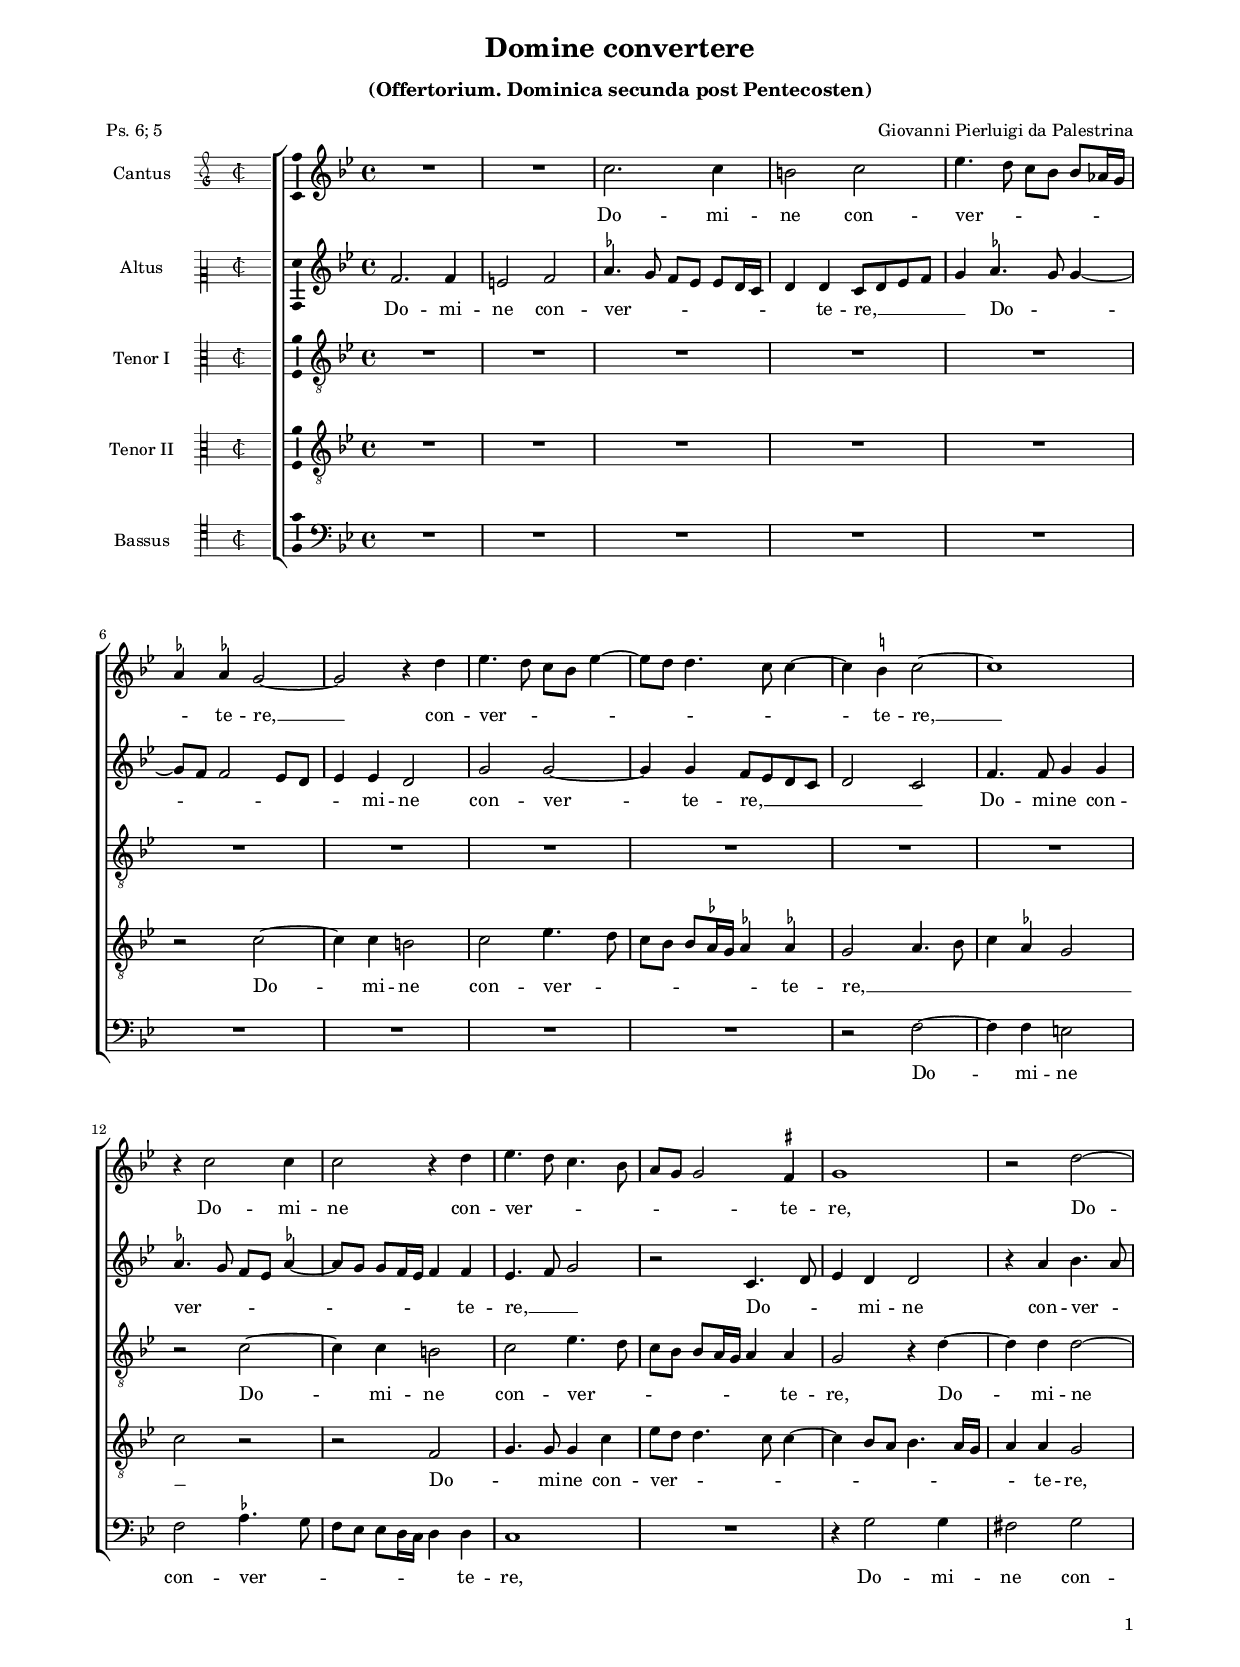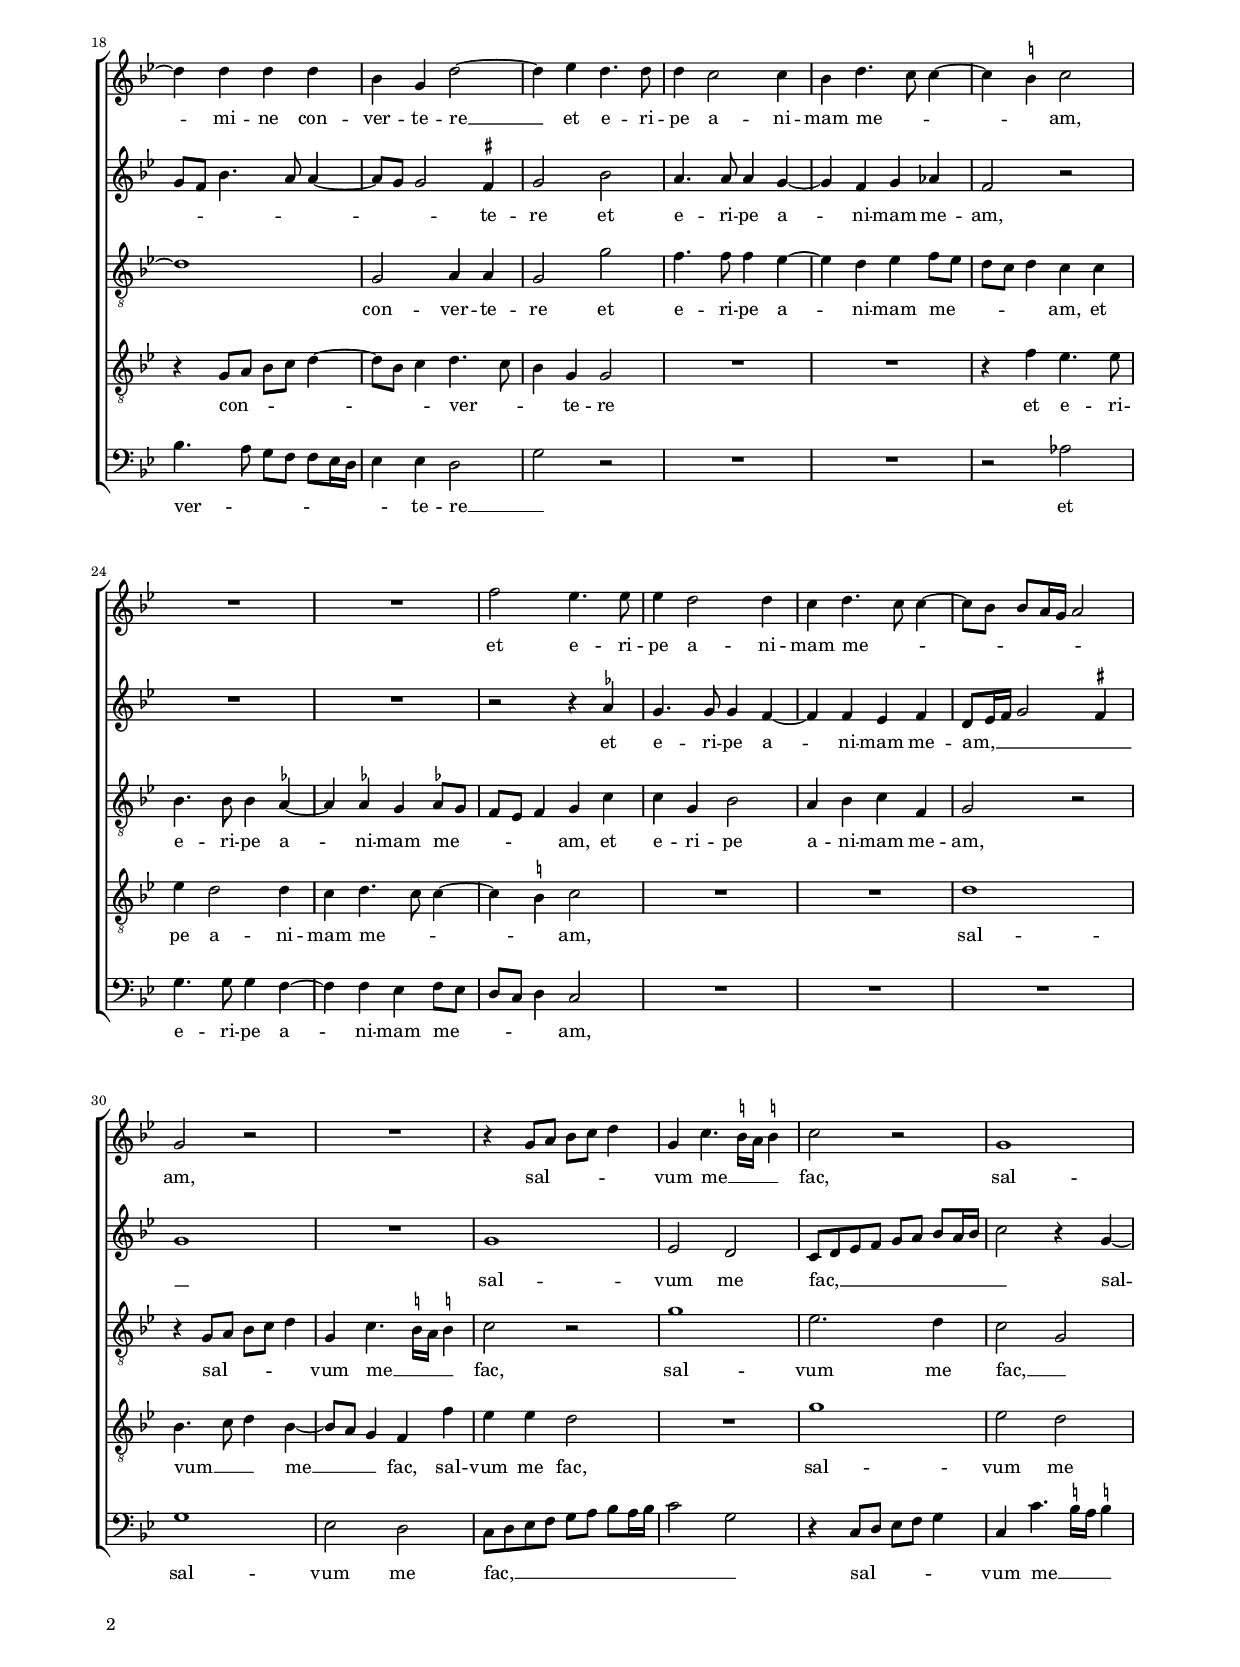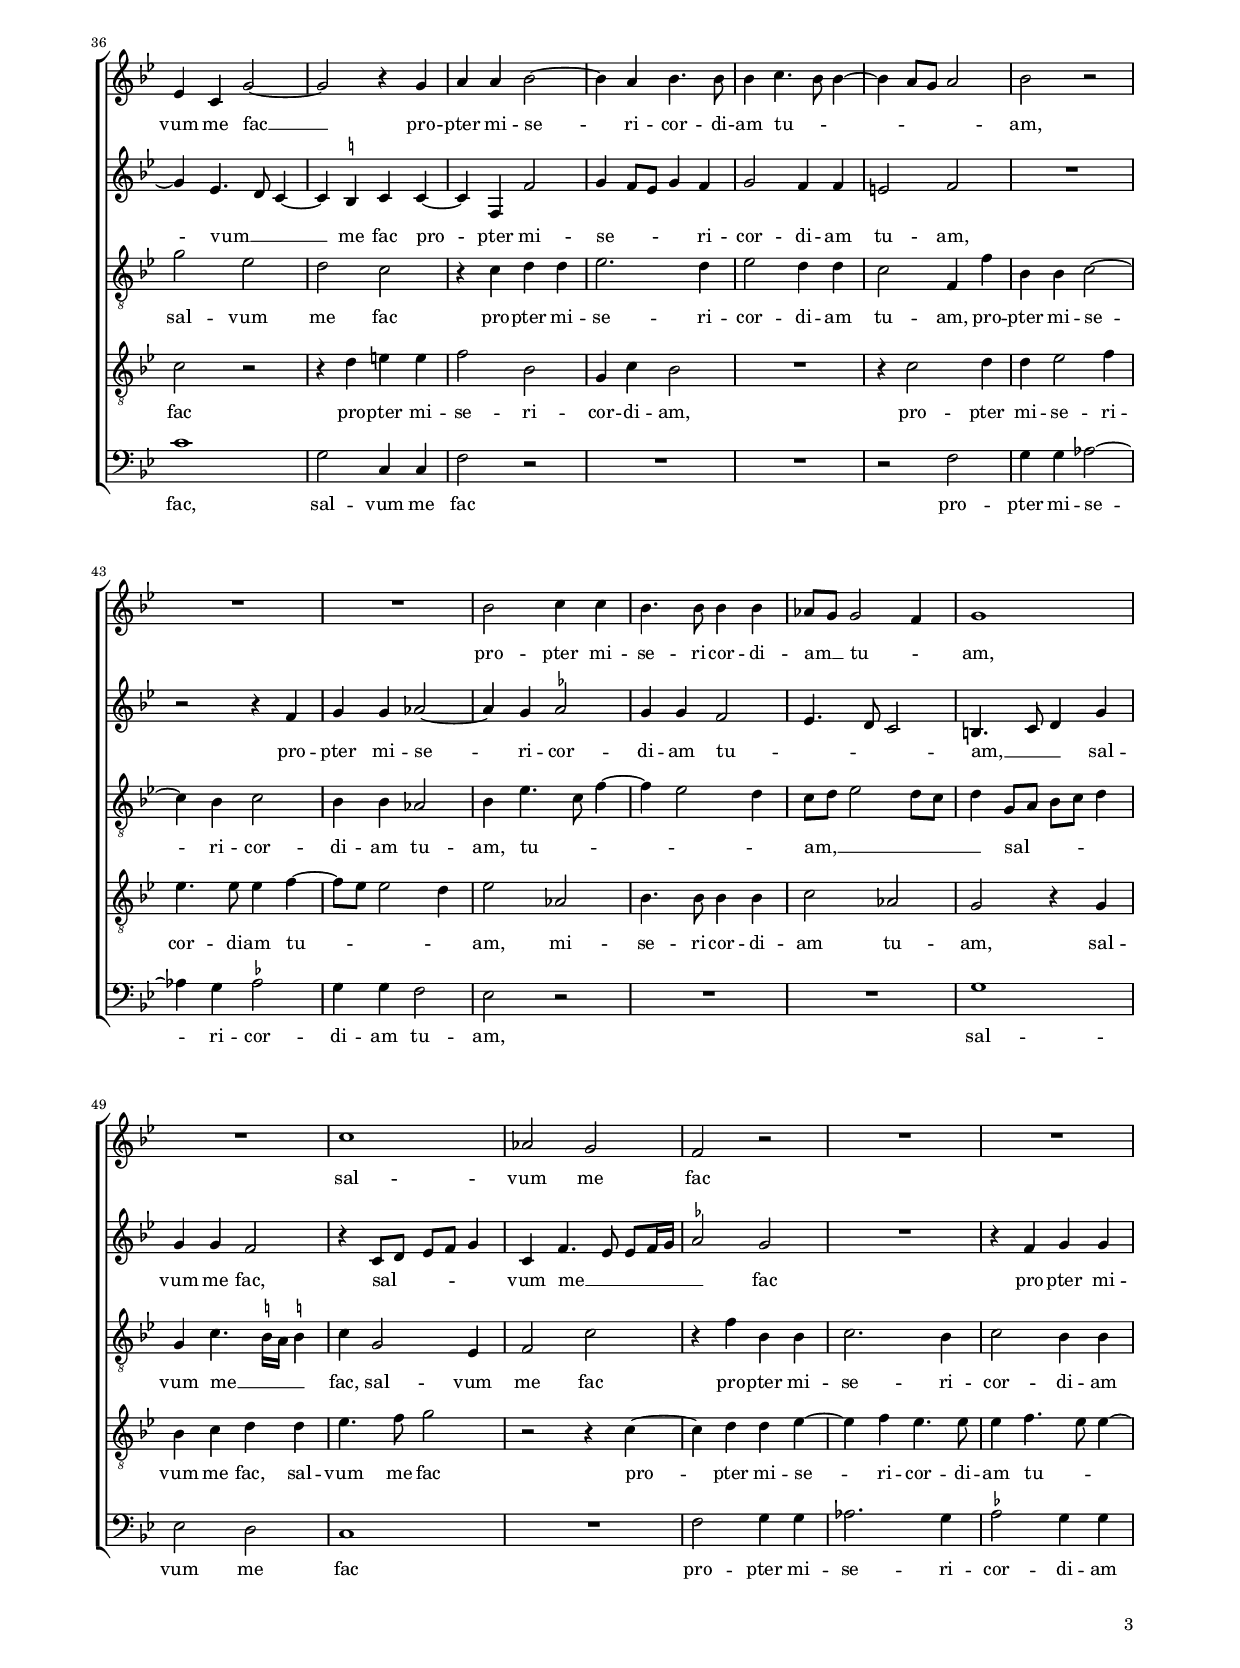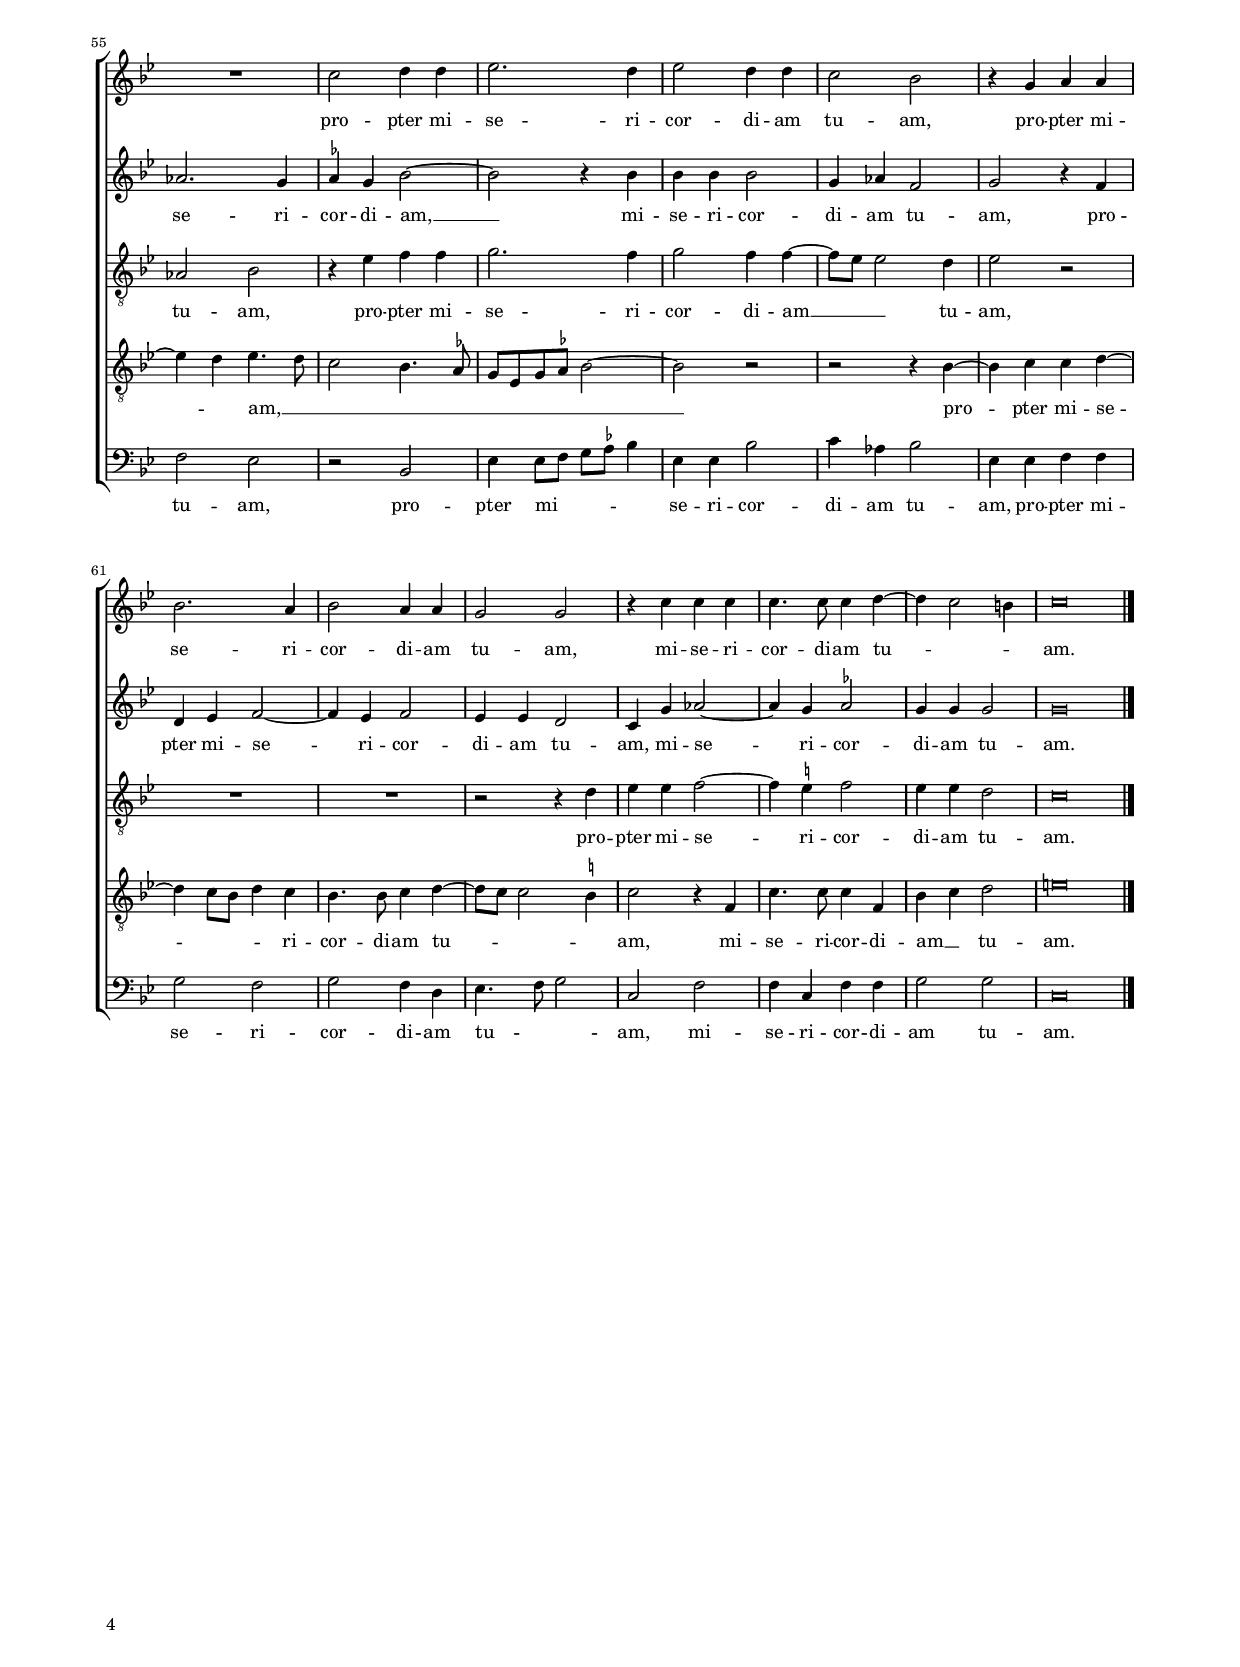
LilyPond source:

\header
{
  title="Domine convertere"
  subtitle=\markup { \column { \vspace #0.5 "(Offertorium. Dominica secunda post Pentecosten)" \transparent "x" } }
  poet="Ps. 6; 5"
  composer="Giovanni Pierluigi da Palestrina"
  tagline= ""
}

\version "2.24.1"
\language deutsch
#(set-global-staff-size 15)
% #(set-default-paper-size "letter")
#(ly:set-option 'point-and-click #f)




	ficta = { \once \set suggestAccidentals = ##t }

	forget = #(define-music-function (music) (ly:music?) #{
		\accidentalStyle forget
		$music
		\accidentalStyle default
		#})


    
\paper
	{
	top-margin = 1.6 \cm
	bottom-margin = 1 \cm
	left-margin = 1.8 \cm
	right-margin = 1.8 \cm
	ragged-bottom = ##f
	ragged-last-bottom = ##t
	print-page-number = ##f
	system-system-spacing = #'((basic-distance . 17) (minimum-distance . 14) (padding . 5) (strechability . 150))
	oddFooterMarkup=\markup   \fill-line { "" \fromproperty #'page:page-number-string }
	evenFooterMarkup=\markup  \fill-line { \fromproperty #'page:page-number-string "" }
	last-bottom-spacing = #'((basic-distance . 12) (minimum-distance . 7) (padding . 4))
    %systems-per-page = 3
%   page-count = 3
%	min-systems-per-page = 3
%	print-all-headers = ##t
%	print-first-page-number = ##t
%	first-page-number = 1
	}

	
global = {
	\key c \major
	\time 4/4
    \set Score.tempoHideNote = ##t
    \tempo 4 = 100
    \skip 1*66
    \set Score.measureLength = #(ly:make-moment 2/1)
    \skip 1*2 \bar "|."
	}
    

incipitcantus = \relative c' {
    \time 2/2
    \clef "petrucci-g2"
    \key c \major
    }
    
incipitcantusVoice = <<
    \new MensuralVoice <<
        { s1 \noBreak }
        \incipitcantus
    >>
    >>
    
    
incipitaltus = \relative c' {
    \time 2/2
    \clef "petrucci-c2"
    \key c \major
    s4 \bar ""
    }
    
incipitaltusVoice = <<
    \new MensuralVoice <<
        { s1 \noBreak }
        \incipitaltus
    >>
    >>
    
incipittenor = \relative c' {
    \time 2/2
    \clef "petrucci-c3"
    \key c \major
    }
    
incipittenorVoice = <<
    \new MensuralVoice <<
        { s1 \noBreak }
        \incipittenor
    >>
    >>
    
incipitquintus = \relative c' {
    \time 2/2
    \clef "petrucci-c3"
    \key c \major
    }
    
incipitquintusVoice = <<
    \new MensuralVoice <<
        { s1 \noBreak }
        \incipitquintus
    >>
    >>
    
    
incipitbassus= \relative c {
    \time 2/2
    \clef "petrucci-c4"
    \key c \major
    }
    
incipitbassusVoice = <<
    \new MensuralVoice <<
        { s1 \noBreak }
        \incipitbassus
    >>
    >>


cantus =  \relative c''
	{
	R1
	R1
	d2. d4
	cis2 d
%5
	f4. e8 d c c[ b16 a] | \break \noPageBreak
	\ficta b4 \ficta b!4 a2~
	a2 r4 e'
	f4. e8 d c f4~
	f8 e e4. d8 d4~
%10
	d4 \ficta cis d2~ |
	d1 \break \noPageBreak
	r4 d2 d4
	d2 r4 e
	f4. e8 d4. c8
%15
	h8 a a2 \ficta gis4 |
	a1
	r2 e'~ \pageBreak
	e4 e e e
	c4 a e'2~
%20
	e4 f e4. e8 |
	e4 d2 d4
	c4 e4. d8 d4~
	d4 \ficta cis d2 \break \noPageBreak
	R1
%25
	R1 |
	g2 f4. f8
	f4 e2 e4
	d4 e4. d8 d4~
	d8 c c[ h16 a] h2 \break \noPageBreak
%30
	a2 r |
	R1
	r4 a8 h c d e4
	a,4 d4. \stemDown \ficta cis16 h \stemNeutral \ficta cis!4
	d2 r
%35
	a1 | \pageBreak
	f4 d a'2~
	a2 r4 a
	h4 h c2~
	c4 h c4. c8
%40
	c4 d4. c8 c4~ |
	c4 h8 a h2
	c2 r \break \noPageBreak
	R1
	R1
%45
	c2 d4 d |
	c4. c8 c4 c
	b8 a a2 g4
	a1 \break \noPageBreak
	R1
%50
	d1 |
	b2 a
	g2 r
	R1
	R1 \pageBreak
%55
	R1 |
	d'2 e4 e
	f2. e4
	f2 e4 e
	d2 c
%60
	r4 a h h | \break \noPageBreak
	c2. h4
	c2 h4 h
	a2 a
	r4 d d d
%65
	d4. d8 d4 e~ |
	e4 d2 cis4
	d\breve |
	}


altus =  \relative c'
	{
	g'2. g4
	fis2 g
	\ficta b4. a8 g8 f f[ e16 d]
	e4 e d8 e f g
%5
	a4 \ficta b4. a8 a4~ |
	a8 g g2 f8 e
	f4 f e2
	a2 a~
	a4 a g8 f e d
%10
	e2 d |
	g4. g8 a4 a
	\ficta b4. a8 g f \ficta b!4~
	b8 a a[ g16 f] g4 g
	f4. g8 a2
%15
	r2 d,4.e8 |
	f4 e e2
	r4 h' c4. h8
	a8 g c4. h8 h4~
	h8 a a2 \ficta gis4
%20
	a2 c |
	h4. h8 h4 a~
	a4 g a b
	g2 r
	R1
%25
	R1 |
	r2 r4 \ficta b
	a4. a8 a4 g~
	g4 g f g
	e8 f16 g a2 \ficta gis4
%30
	a1 |
	R1
	a1
	f2 e
	d8 e f g a h c[ h16 c]
%35
	d2 r4 a~ |
	a4 f4. e8 d4~
	d4 \ficta cis d d~
	d4 g, g'2
	a4 g8 f a4 g
%40
	a2 g4 g |
	fis2 g
	R1
	r2 r4 g
	a4 a b2~
%45
	b4 a \ficta b!2 |
	a4 a g2
	f4. e8 d2
	cis4. d8 e4 a
	a4 a g2
%50
	r4 d8 e f g a4 |
	d,4 g4. f8 f[ g16 a]
	\ficta b2 a
	R1
	r4 g a a
%55
	b2. a4 |
	\ficta b4 a c2~
	c2 r4 c
	c4 c c2
	a4 b g2
%60
	a2 r4 g |
	e4 f g2~
	g4 f g2
	f4 f e2
	d4 a' b2~
%65
	b4 a \ficta b!2 |
	a4 a a2
	a\breve |
	}


tenor =  \relative c'
	{
	R1
	R1
	R1
	R1
%5
	R1 |
	R1
	R1
	R1
	R1
%10
	R1 |
	R1
	r2 d~
	d4 d cis2
	d2 f4. e8
%15
	d8 c c[ h16 a] h4 h |
	a2 r4 e'~
	e4 e e2~
	e1
	a,2 h4 h
%20
	a2 a' |
	g4. g8 g4 f~
	f4 e f g8 f
	e8 d e4 d d
	c4. c8 c4 \ficta b~
%25
	\ficta b4 \ficta b! a \ficta b!8 a |
	g8 f g4 a d
	d4 a c2
	h4 c d g,
	a2 r
%30
	r4 a8 h c d e4 |
	a,4 d4. \stemDown \ficta cis16 h \stemNeutral \ficta cis!4
	d2 r
	a'1
	f2. e4
%35
	d2 a |
	a'2 f
	e2 d
	r4 d e e
	f2. e4
%40
	f2 e4 e |
	d2 g,4 g'
	c,4 c d2~
	d4 c d2
	c4 c b2
%45
	c4 f4. d8 g4~ |
	g4 f2 e4
	d8 e f2 e8 d
	e4 a,8 h c d e4
	a,4 d4. \stemDown \ficta cis16 h \stemNeutral \ficta cis!4
%50
	d4 a2 f4 |
	g2 d'
	r4 g c, c
	d2. c4
	d2 c4 c
%55
	b2 c |
	r4 f g g
	a2. g4
	a2 g4 g~
	g8 f f2 e4
%60
	f2 r |
	R1
	R1
	r2 r4 e
	f4 f g2~
%65
	g4 \ficta fis g2 |
	f4 f e2
	d\breve |
	}


quintus  =  \relative c'
	{
	R1
	R1
	R1
	R1
%5
	R1 |
	r2 d~
	d4 d cis2
	d2 f4. e8
	d8 c c[ \ficta b16 a] \ficta b!4 \ficta b!
%10
	a2 h4. c8 |
	d4 \ficta b a2
	d2 r
	r2 g,
	a4. a8 a4 d
%15
	f8 e e4. d8 d4~ |
	d4 c8 h c4. h16 a
	h4 h a2
	r4 a8 h c d e4~
	e8 c d4 e4. d8
%20
	c4 a a2 |
	R1
	R1
	r4 g' f4. f8
	f4 e2 e4
%25
	d4 e4. d8 d4~ |
	d4 \ficta cis d2
	R1
	R1
	e1
%30
	c4. d8 e4 c~ |
	c8 h a4 g4 g'
	f4 f e2
	R1
	a1
%35
	f2 e |
	d2 r
	r4 e fis fis
	g2 c,
	a4 d c2
%40
	R1 |
	r4 d2 e4
	e4 f2 g4
	f4. f8 f4 g~
	g8 f f2 e4
%45
	f2 b, |
	c4. c8 c4 c
	d2 b
	a2 r4 a
	c4 d e e
%50
	f4. g8 a2 |
	r2 r4 d,~
	d4 e e f~
	f4 g f4. f8
	f4 g4. f8 f4~
%55
	f4 e f4. e8 |
	d2 c4. \ficta b8
	a8 f a \ficta b c2~
	c2 r
	r2 r4 c~
%60
	c4 d d e~ |
	e4 d8 c e4 d
	c4. c8 d4 e~
	e8 d d2 \ficta cis4
	d2 r4 g,
%65
	d'4. d8 d4 g, |
	c4 d e2
	fis\breve |
	}


bassus  =  \relative c
	{
	R1
	R1
	R1
	R1
%5
	R1 |
	R1
	R1
	R1
	R1
%10
	r2 g'~ |
	g4 g fis2
	g2 \ficta b4. a8
	g8 f f[ e16 d] e4 e
	d1
%15
	R1 |
	r4 a'2 a4
	gis2 a
	c4. h8 a g g[ f16 e]
	f4 f e2
%20
	a2 r |
	R1
	R1
	r2 b
	a4. a8 a4 g~
%25
	g4 g f g8 f |
	e8 d e4 d2
	R1
	R1
	R1
%30
	a'1 |
	f2 e
	d8 e f g a h c[ h16 c]
	d2 a
	r4 d,8 e f g a4
%35
	d,4 d'4. \ficta cis16 h \ficta cis!4 |
	d1
	a2 d,4 d
	g2 r
	R1
%40
	R1 |
	r2 g
	a4 a b2~
	b4 a \ficta b!2
	a4 a g2
%45
	f2 r |
	R1
	R1
	a1
	f2 e
%50
	d1 |
	R1
	g2 a4 a
	b2. a4
	\ficta b2 a4 a
%55
	g2 f |
	r2 c
	f4 f8 g a \ficta b c4
	f,4 f c'2
	d4 b c2
%60
	f,4 f g g |
	a2 g
	a2 g4 e
	f4. g8 a2
	d,2 g
%65
	g4 d g g |
	a2 a
	d,\breve |
	}


lyricscantus = \lyricmode {
    Do -- mi -- ne con -- ver -- _ _ _ _ _ _ _ te -- re, __
    con -- ver -- _ _ _ _ _ _ _ _ te -- re, __
    Do -- mi -- ne con -- ver -- _ _ _ _ _ _ te -- re,
    Do -- mi -- ne con -- ver -- te -- re __
    et e -- ri -- pe a -- ni -- mam me -- _ _ _ am,
    et e -- ri -- pe a -- ni -- mam me -- _ _ _ _ _ _ _ am,
    sal -- _ _ _ _ vum me __ _ _ _ fac,
    sal -- vum me fac __
    pro -- pter mi -- se -- ri -- cor -- di -- am tu -- _ _ _ _ _ am,
    pro -- pter mi -- se -- ri -- cor -- di -- am __ _ tu -- _ am,
    sal -- vum me fac
    pro -- pter mi -- se -- ri -- cor -- di -- am tu -- am,
    pro -- pter mi -- se -- ri -- cor -- di -- am tu -- am,
    mi -- se -- ri -- cor -- di -- am tu -- _ _ am.
	}


lyricsaltus = \lyricmode {
    Do -- mi -- ne con -- ver -- _ _ _ _ _ _ _ te -- re, __ _ _ _ _
    Do -- _ _ _ _ _ _ _ mi -- ne con -- ver -- te -- re, __ _ _ _ _ _
    Do -- mi -- ne con -- ver -- _ _ _ _ _ _ _ _ _ te -- re, __ _ _
    Do -- _ _ mi -- ne con -- ver -- _ _ _ _ _ _ _ _ te -- re
    et e -- ri -- pe a -- ni -- mam me -- am,
    et e -- ri -- pe a -- ni -- mam me -- am, __ _ _ _ _ _
    sal -- vum me fac, __ _ _ _ _ _ _ _ _ _
    sal -- vum __ _ _ me fac
    pro -- pter mi -- se -- _ _ _ ri -- cor -- di -- am tu -- am,
    pro -- pter mi -- se -- ri -- cor -- di -- am tu -- _ _ _ am, __ _ _
    sal -- vum me fac,
    sal -- _ _ _ _ vum me __ _ _ _ _ _ fac
    pro -- pter mi -- se -- ri -- cor -- di -- am, __
    mi -- se -- ri -- cor -- di -- am tu -- am,
    pro -- pter mi -- se -- ri -- cor -- di -- am tu -- am,
    mi -- se -- ri -- cor -- di -- am tu -- am.
	}


lyricstenor = \lyricmode {
    Do -- mi -- ne con -- ver -- _ _ _ _ _ _ _ te -- re,
    Do -- mi -- ne con -- ver -- te -- re
    et e -- ri -- pe a -- ni -- mam me -- _ _ _ _ am,
    et e -- ri -- pe a -- ni -- mam me -- _ _ _ _ am,
    et e -- ri -- pe a -- ni -- mam me -- am,
    sal -- _ _ _ _ vum me __ _ _ _ fac,
    sal -- vum me fac, __ _
    sal -- vum me fac
    pro -- pter mi -- se -- ri -- cor -- di -- am tu -- am,
    pro -- pter mi -- se -- ri -- cor -- di -- am tu -- am,
    tu -- _ _ _ _ am, __ _ _ _ _ _
    sal -- _ _ _ _ vum me __ _ _ _ fac,
    sal -- vum me fac
    pro -- pter mi -- se -- ri -- cor -- di -- am tu -- am,
    pro -- pter mi -- se -- ri -- cor -- di -- am __ _ _ tu -- am,
    pro -- pter mi -- se -- ri -- cor -- di -- am tu -- am.
	}


lyricsquintus = \lyricmode {
    Do -- mi -- ne con -- ver -- _ _ _ _ _ _ _ te -- re, __ _ _ _ _ _ _
    Do -- _ mi -- ne con -- ver -- _ _ _ _ _ _ _ _ _ _ te -- re,
    con -- _ _ _ _ _ _ ver -- _ _ te -- re
    et e -- ri -- pe a -- ni -- mam me -- _ _ _ am,
    sal -- vum __ _ _ me __ _ _ fac,
    sal -- vum me fac,
    sal -- vum me fac
    pro -- pter mi -- se -- ri -- cor -- di -- am,
    pro -- pter mi -- se -- ri -- cor -- di -- am tu -- _ _ _ am,
    mi -- se -- ri -- cor -- di -- am tu -- am,
    sal -- vum me fac,
    sal -- vum me fac
    pro -- pter mi -- se -- ri -- cor -- di -- am tu -- _ _ _ am, __ _ _ _ _ _ _ _ _ _
    pro -- pter mi -- se -- _ _ _ ri -- cor -- di -- am tu -- _ _ _ am,
    mi -- se -- ri -- cor -- di -- am __ _ tu -- am.
	}


lyricsbassus = \lyricmode {
    Do -- mi -- ne con -- ver -- _ _ _ _ _ _ _ te -- re,
    Do -- mi -- ne con -- ver -- _ _ _ _ _ _ _ te -- re __ _
    et e -- ri -- pe a -- ni -- mam me -- _ _ _ _ am,
    sal -- vum me fac, __ _ _ _ _ _ _ _ _ _ _
    sal -- _ _ _ _ vum me __ _ _ _ fac,
    sal -- vum me fac
    pro -- pter mi -- se -- ri -- cor -- di -- am tu -- am,
    sal -- vum me fac
    pro -- pter mi -- se -- ri -- cor -- di -- am tu -- am,
    pro -- pter mi -- _ _ _ _ se -- ri -- cor -- di -- am tu -- am,
    pro -- pter mi -- se -- ri -- cor -- di -- am tu -- _ _ am,
    mi -- se -- ri -- cor -- di -- am tu -- am.
	}


\score
{  
    \transpose c b, {
	\new ChoirStaff \with { \override StaffGrouper.staff-staff-spacing.basic-distance = #12 }
	<<

	\new Staff << \global
	\new Voice="v1" {
		\set Staff.instrumentName="Cantus"
        \incipit \incipitcantusVoice
%		\set Staff.instrumentName= "S"
		\set Staff.midiInstrument = "reed organ"
		\clef violin
		\cantus }
	\new Lyrics \lyricsto "v1" {\lyricscantus }
	>>


	\new Staff << \global
	\new Voice="v2" {
		\set Staff.instrumentName="Altus"
        \incipit \incipitaltusVoice
%		\set Staff.instrumentName= "A"
		\set Staff.midiInstrument = "reed organ"
		\clef violin % "G_8"
		\altus}
	\new Lyrics \lyricsto "v2" {\lyricsaltus }
	>>


	\new Staff << \global
	\new Voice="v3" {
		\set Staff.instrumentName="Tenor I"
        \incipit \incipittenorVoice
%		\set Staff.instrumentName= "T"
		\set Staff.midiInstrument = "reed organ"
		\clef "G_8"
		\tenor }
	\new Lyrics \lyricsto "v3" {\lyricstenor }
	>>


	\new Staff << \global
	\new Voice="v5" {
		\set Staff.instrumentName="Tenor II"
        \incipit \incipitquintusVoice
%		\set Staff.instrumentName= "Q"
		\set Staff.midiInstrument = "reed organ"
		\clef "G_8"
		\quintus}
	\new Lyrics \lyricsto "v5" {\lyricsquintus }
	>>


	\new Staff << \global
	\new Voice="v4" {
		\set Staff.instrumentName="Bassus"
        \incipit \incipitbassusVoice
%		\set Staff.instrumentName= "B"
		\set Staff.midiInstrument = "reed organ"
		\clef bass 
		\bassus }
	\new Lyrics \lyricsto "v4" {\lyricsbassus}
	>>

	>>
	} % transpose

	\layout
	{
	indent = 3\cm
    incipit-width = 1.3 \cm
	\context { \Lyrics \override VerticalAxisGroup.nonstaff-relatedstaff-spacing.padding = #1.4 }
%	\context { \Lyrics \override LyricText.font-size = #1 }
	\context { \Staff \override TimeSignature.break-visibility = #end-of-line-invisible }
	\context { \Staff \consists "Ambitus_engraver" }
%	\context { \Voice \override Slur.transparent = ##t }
	\context { \Score \override BarNumber.padding = #2 }
	\context { \Voice \override NoteHead.style = #'baroque }
	}

\midi
	{    	
	}

}


% EOF
